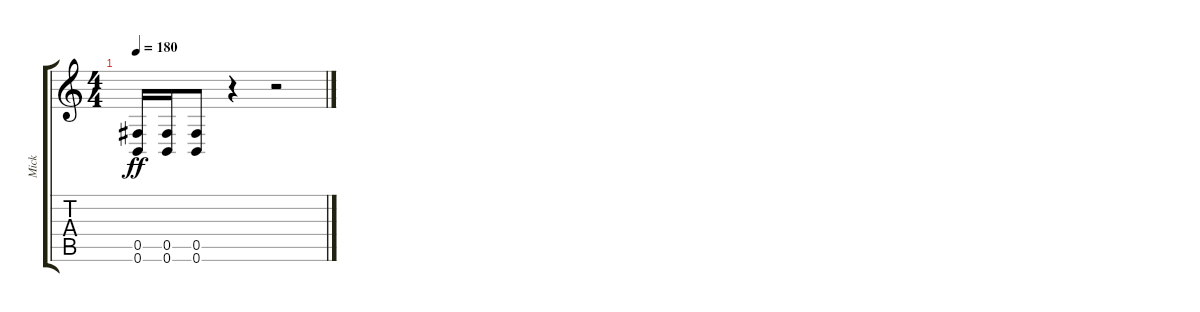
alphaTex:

\track ("Mick" "Mick") {instrument distortionguitar}
\staff {score tabs}
\tuning (Db4 Ab3 E3 B2 Gb2 B1) {hide}
\ts (4 4)
\tempo 180
\clef g2
\ks c
(0.5 0.6).16{dy ff} (0.5 0.6).16 (0.5 0.6).8 r.4 r.2
